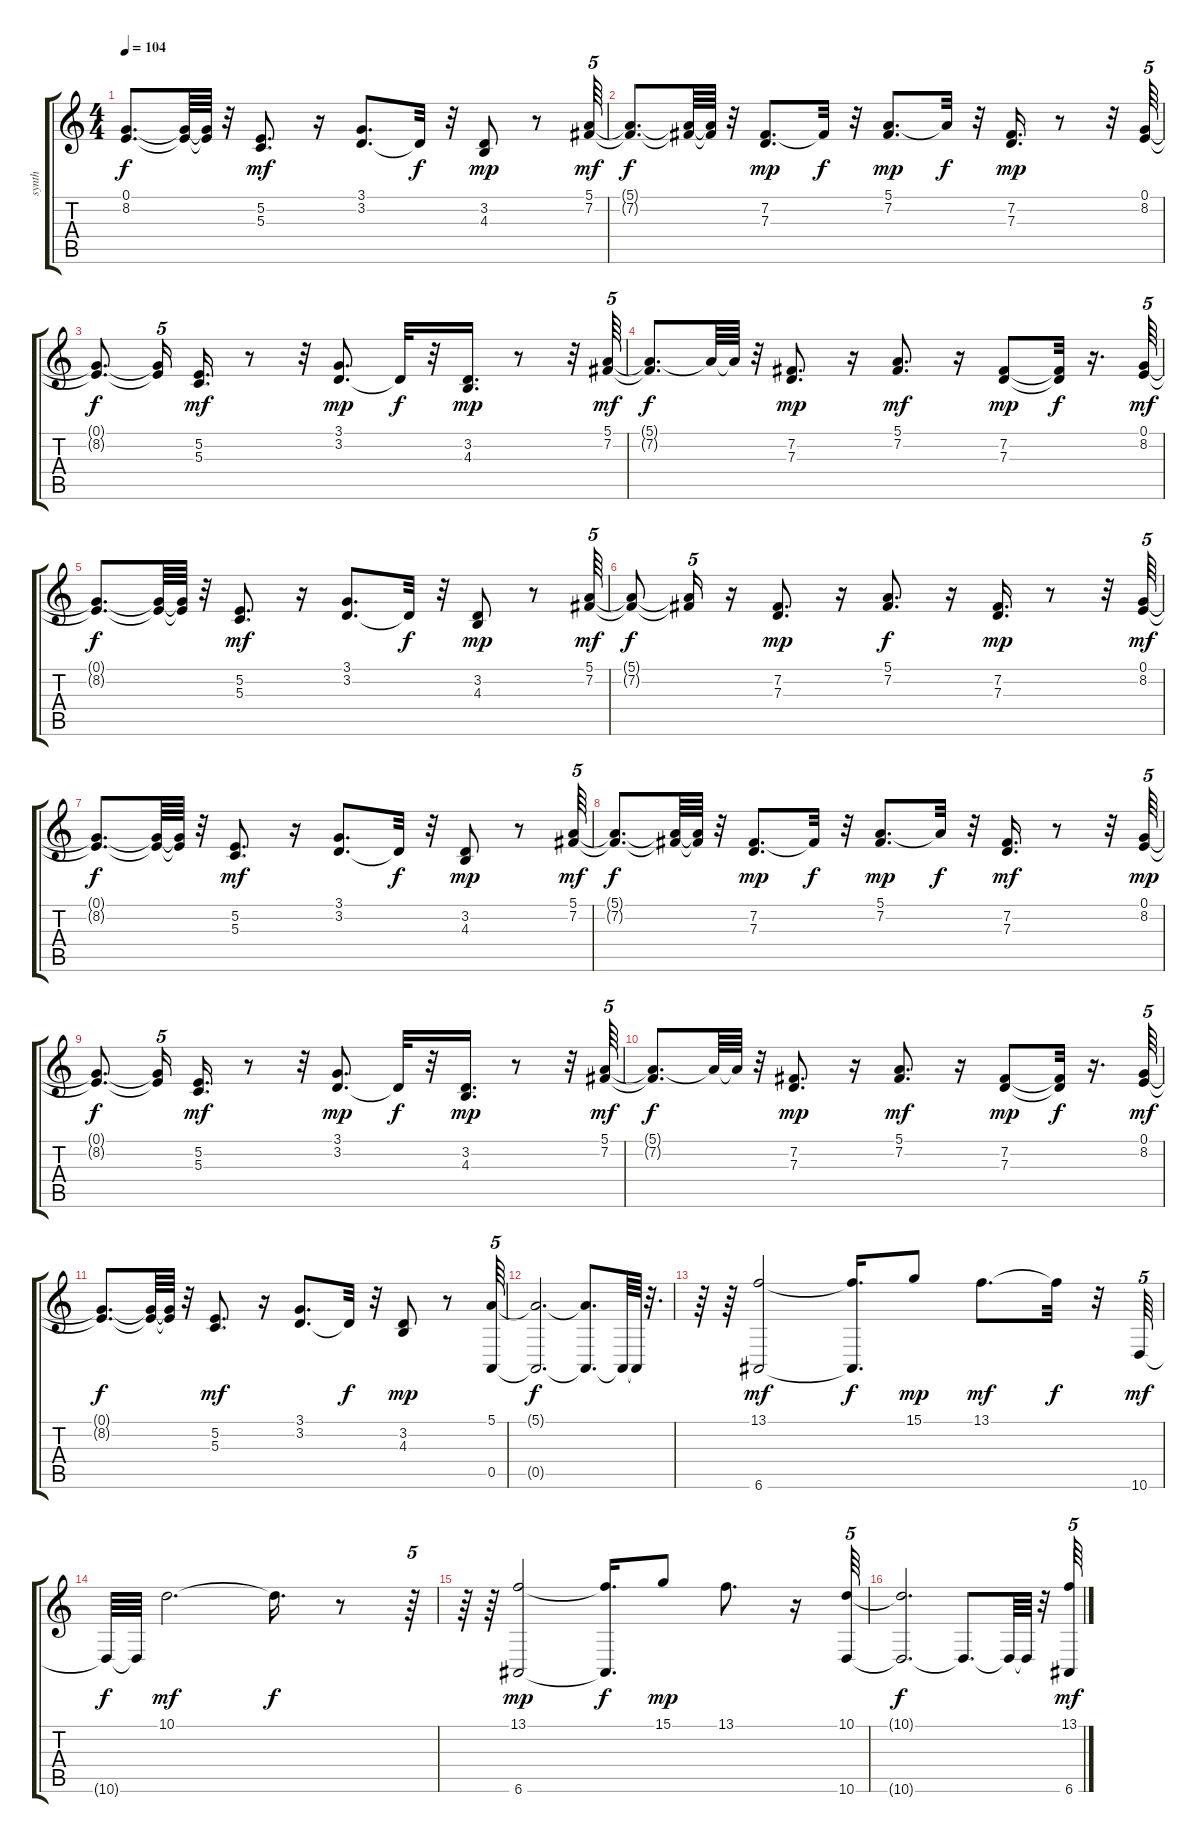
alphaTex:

\track ("synth" "synth") {instrument synthbrass1}
\staff {score tabs}
\tuning (E4 B3 G3 D3 A2 E2) {hide}
\ts (4 4)
\tempo 104
\clef g2
\ks c
(0.1{t} 8.2{t}).8{d dy f} (0.1{t} 8.2{t}).64 (0.1{t} 8.2{t}).64 r.32 (5.2 5.3).8{d dy mf} r.16 (3.1 3.2).8{d} 3.2{t}.32{dy f} r.32 (3.2 4.3).8{dy mp} r.8 (5.1 7.2).64{tu (5 4) dy mf} |
(5.1{t} 7.2{t}).8{d dy f} (5.1{t} 7.2{t}).64 (5.1{t} 7.2{t}).64 r.32 (7.2 7.3).8{d dy mp} 7.2{t}.32{dy f} r.32 (5.1 7.2).8{d dy mp} 5.1{t}.32{dy f} r.32 (7.2 7.3).16{d dy mp} r.8 r.32 (0.1 8.2).64{tu (5 4)} |
(0.1{t} 8.2{t}).8{d dy f} (0.1{t} 8.2{t}).16{tu (5 4)} (5.2 5.3).16{d dy mf} r.8 r.32 (3.1 3.2).8{d dy mp} 3.2{t}.32{dy f} r.32 (3.2 4.3).16{d dy mp} r.8 r.32 (5.1 7.2).64{tu (5 4) dy mf} |
(5.1{t} 7.2{t}).8{d dy f} 5.1{t}.64 5.1{t}.64 r.32 (7.2 7.3).8{d dy mp} r.16 (5.1 7.2).8{d dy mf} r.16 (7.2 7.3).8{dy mp} (7.2{t} 7.3{t}).32{dy f} r.16{d} (0.1 8.2).64{tu (5 4) dy mf} |
(0.1{t} 8.2{t}).8{d dy f} (0.1{t} 8.2{t}).64 (0.1{t} 8.2{t}).64 r.32 (5.2 5.3).8{d dy mf} r.16 (3.1 3.2).8{d} 3.2{t}.32{dy f} r.32 (3.2 4.3).8{dy mp} r.8 (5.1 7.2).64{tu (5 4) dy mf} |
(5.1{t} 7.2{t}).8{dy f} (5.1{t} 7.2{t}).16{tu (5 4)} r.16 (7.2 7.3).8{d dy mp} r.16 (5.1 7.2).8{d dy f} r.16 (7.2 7.3).16{d dy mp} r.8 r.32 (0.1 8.2).64{tu (5 4) dy mf} |
(0.1{t} 8.2{t}).8{d dy f} (0.1{t} 8.2{t}).64 (0.1{t} 8.2{t}).64 r.32 (5.2 5.3).8{d dy mf} r.16 (3.1 3.2).8{d} 3.2{t}.32{dy f} r.32 (3.2 4.3).8{dy mp} r.8 (5.1 7.2).64{tu (5 4) dy mf} |
(5.1{t} 7.2{t}).8{d dy f} (5.1{t} 7.2{t}).64 (5.1{t} 7.2{t}).64 r.32 (7.2 7.3).8{d dy mp} 7.2{t}.32{dy f} r.32 (5.1 7.2).8{d dy mp} 5.1{t}.32{dy f} r.32 (7.2 7.3).16{d dy mf} r.8 r.32 (0.1 8.2).64{tu (5 4) dy mp} |
(0.1{t} 8.2{t}).8{d dy f} (0.1{t} 8.2{t}).16{tu (5 4)} (5.2 5.3).16{d dy mf} r.8 r.32 (3.1 3.2).8{d dy mp} 3.2{t}.32{dy f} r.32 (3.2 4.3).16{d dy mp} r.8 r.32 (5.1 7.2).64{tu (5 4) dy mf} |
(5.1{t} 7.2{t}).8{d dy f} 5.1{t}.64 5.1{t}.64 r.32 (7.2 7.3).8{d dy mp} r.16 (5.1 7.2).8{d dy mf} r.16 (7.2 7.3).8{dy mp} (7.2{t} 7.3{t}).32{dy f} r.16{d} (0.1 8.2).64{tu (5 4) dy mf} |
(0.1{t} 8.2{t}).8{d dy f} (0.1{t} 8.2{t}).64 (0.1{t} 8.2{t}).64 r.32 (5.2 5.3).8{d dy mf} r.16 (3.1 3.2).8{d} 3.2{t}.32{dy f} r.32 (3.2 4.3).8{dy mp} r.8 (5.1 0.5).64{tu (5 4)} |
(5.1{t} 0.5{t}).2{d dy f} (5.1{t} 0.5{t}).8{d} 0.5{t}.64 0.5{t}.64 r.32{d} |
r.64 r.64 (13.1 6.6).2{dy mf} (13.1{t} 6.6{t}).16{d dy f} 15.1.8{dy mp} 13.1.8{d dy mf} 13.1{t}.32{dy f} r.32 10.6.64{tu (5 4) dy mf} |
10.6{t}.64{dy f} 10.6{t}.64 10.1.2{d dy mf} 10.1{t}.16{d dy f} r.8 r.64{tu (5 4)} |
r.64 r.64 (13.1 6.6).2{dy mp} (13.1{t} 6.6{t}).16{d dy f} 15.1.8{dy mp} 13.1.8{d} r.16 (10.1 10.6).64{tu (5 4)} |
(10.1{t} 10.6{t}).2{d dy f} 10.6{t}.8{d} 10.6{t}.64 10.6{t}.64 r.32 (13.1 6.6).64{tu (5 4) dy mf}
